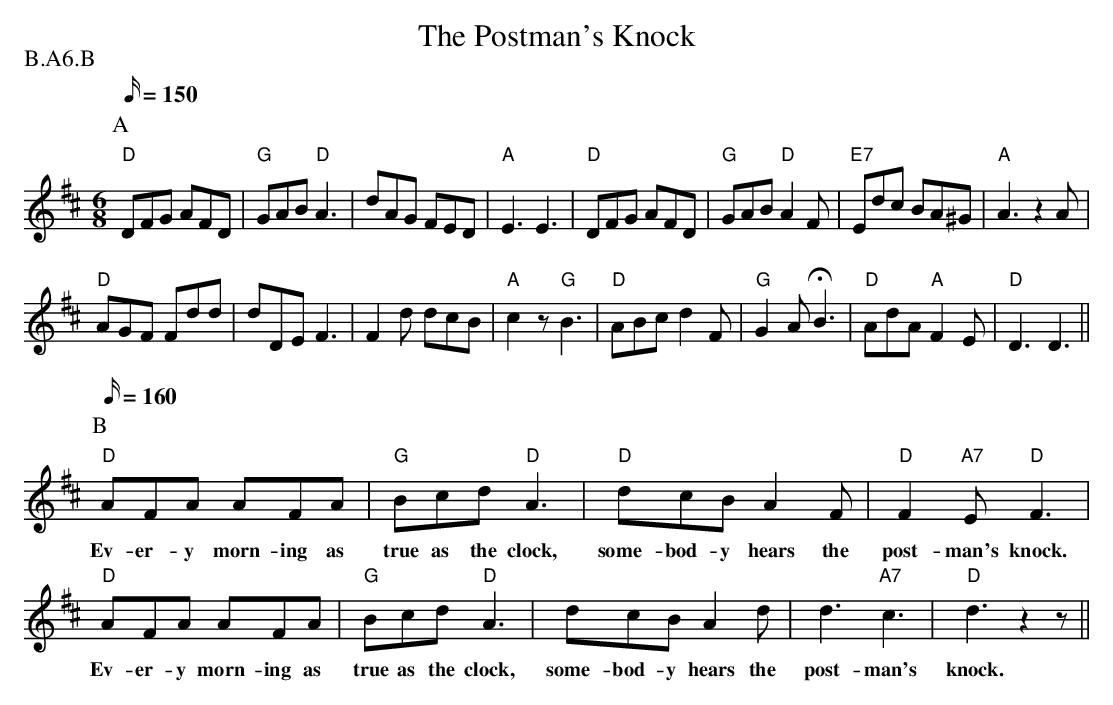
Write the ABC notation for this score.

X:1
T:Postman's Knock, The
M:6/8
P:B.A6.B
L:1/16
K:D
Q:150
P:A
"D" D2F2G2 A2F2D2 | "G" G2A2B2 "D" A6 | d2A2G2 F2E2D2 |\
"A" E6 E6 | "D" D2F2G2 A2F2D2 |\
"G" G2A2B2 "D" A4 F2 | "E7" E2d2c2 B2A2^G2 | "A" A6 z4 A2 |
"D" A2G2F2 F2d2d2 | d2D2E2 F6 |\
F4 d2 d2c2B2 | "A" c4 z2 "G" B6 | "D" A2B2c2 d4 F2 |\
"G" G4 A2 !fermata!B6 | "D" A2d2A2 "A" F4 E2 | "D" D6 D6 ||
Q:160
P:B
"D" A2F2A2  A2F2A2 | "G" B2c2d2  "D" A6 |\
w: Ev-er-y morn-ing as true as the clock,
"D" d2c2B2     A4    F2   | "D" F4 "A7" E2  "D" F6 |
w: some-bod-y hears the    post-man's  knock.
"D" A2F2A2  A2F2A2| "G" B2c2d2  "D" A6 |\
w: Ev-er-y morn-ing as true as the clock,
    d2c2B2    A4    d2  | d6   "A7" c6 | "D" d6 z4 z2 ||
w: some-bod-y hears the  post-    man's   knock.
